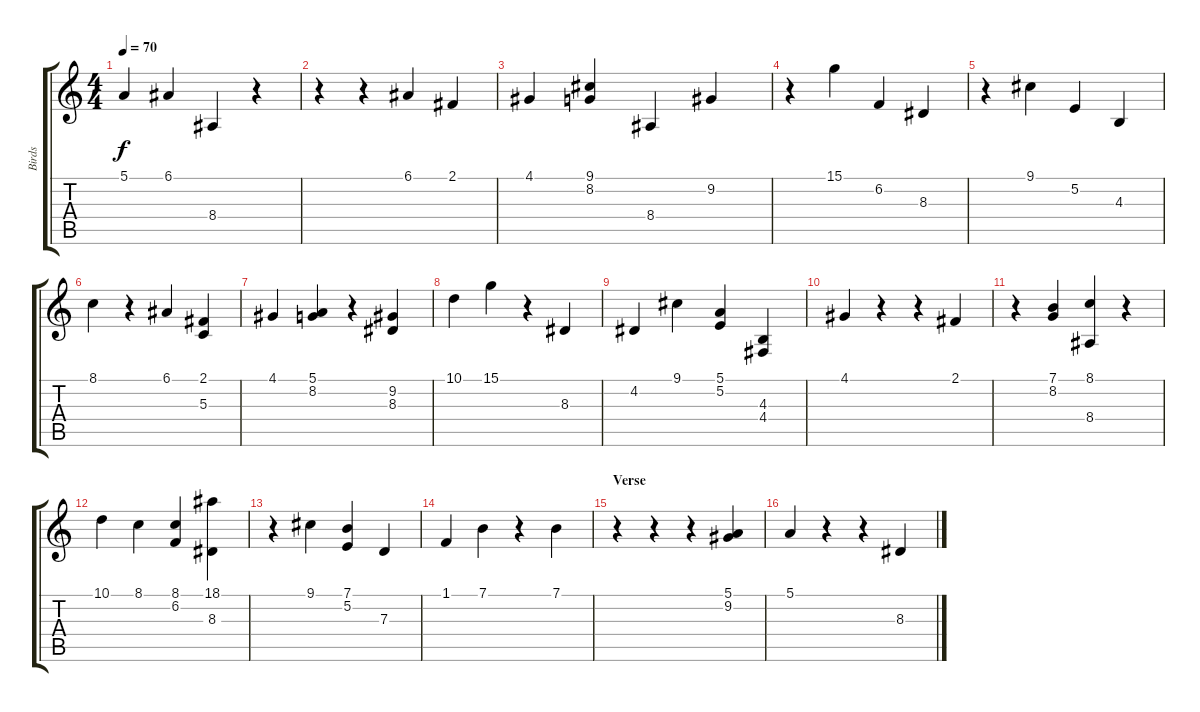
\track ("Birds" "Birds") {instrument birdtweet}
\staff {score tabs}
\tuning (E4 B3 G3 D3 A2 E2) {hide}
\ts (4 4)
\tempo 70
\clef g2
\ks c
5.1.4{dy f} 6.1.4 8.4.4 r.4 |
r.4 r.4 6.1.4 2.1.4 |
4.1.4 (9.1 8.2).4 8.4.4 9.2.4 |
r.4 15.1.4 6.2.4 8.3.4 |
r.4 9.1.4 5.2.4 4.3.4 |
8.1.4 r.4 6.1.4 (2.1 5.3).4 |
4.1.4 (5.1 8.2).4 r.4 (9.2 8.3).4 |
10.1.4 15.1.4 r.4 8.3.4 |
4.2.4 9.1.4 (5.1 5.2).4 (4.3 4.4).4 |
4.1.4 r.4 r.4 2.1.4 |
r.4 (7.1 8.2).4 (8.1 8.4).4 r.4 |
10.1.4 8.1.4 (8.1 6.2).4 (18.1 8.3).4 |
r.4 9.1.4 (7.1 5.2).4 7.3.4 |
1.1.4 7.1.4 r.4 7.1.4 |
\section ("" "Verse")
r.4 r.4 r.4 (5.1 9.2).4 |
5.1.4 r.4 r.4 8.3.4
